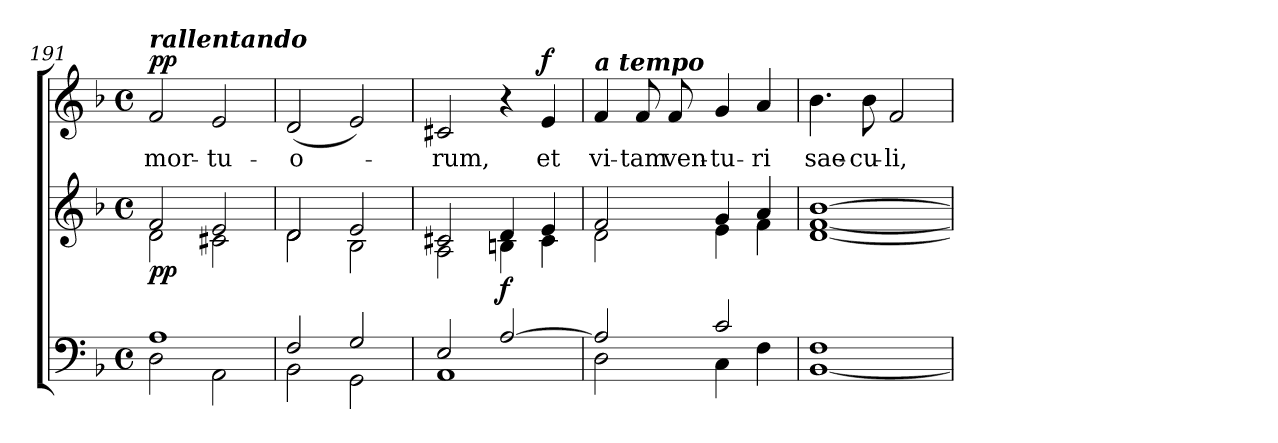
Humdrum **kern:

**kern	**kern	**dynam	**kern	**text	**dynam
*part2	*part2	*part2	*part1	*part1	*part1
*staff3	*staff2	*staff2/3	*staff1	*staff1	*staff1
*clefF4	*clefG2	*	*clefG2	*	*
*k[b-]	*k[b-]	*	*k[b-]	*	*
*F:	*F:	*	*F:	*	*
*M4/4	*M4/4	*	*M4/4	*	*
*met(c)	*met(c)	*	*met(c)	*	*
=191	=191	=191	=191	=191	=191
*^	*^	*	*	*	*
!	!	!	!	!	!LO:TX:a:Bi:t=rallentando	!	!
!	!	!	!	!LO:DY:b	!	!LO:LY:b	!LO:DY:a
1A	2D\	2f/	2d\	pp	2f/	mor-	pp
!	!	!	!	!	!	!LO:LY:b	!
.	2AA\	2e/	2c#X\	.	2e/	-tu-	.
!!LO:PB:g=z
=192	=192	=192	=192	=192	=192	=192	=192
!	!	!	!	!	!	!LO:LY:b	!
2F/	2BB-\	2d/	2d\	.	(<2d/	-o-	.
2G/	2GG\	2e/	2B-\	.	2e/)	.	.
=193	=193	=193	=193	=193	=193	=193	=193
!	!	!	!	!	!	!LO:LY:b	!
2E/	1AA	2c#X/	2A\	.	2c#X/	-rum,	.
!	!	!	!	!LO:DY:b	!	!	!
[>2A/	.	4d/	4Bn\	f	4r	.	.
!	!	!	!	!	!	!LO:LY:b	!LO:DY:a
.	.	4e/	4c#\	.	4e/	et	f
=194	=194	=194	=194	=194	=194	=194	=194
!	!	!	!	!	!LO:TX:a:Bi:t=a tempo	!	!
!	!	!	!	!	!	!LO:LY:b	!
2A/]	2D\	2f/	2d\	.	4f/	vi-	.
!	!	!	!	!	!	!LO:LY:b	!
.	.	.	.	.	8f/	-tam	.
!	!	!	!	!	!	!LO:LY:b	!
.	.	.	.	.	8f/	ven-	.
!	!	!	!	!	!	!LO:LY:b	!
2c/	4C\	4g/	4e\	.	4g/	-tu-	.
!	!	!	!	!	!	!LO:LY:b	!
.	4F\	4a/	4f\	.	4a/	-ri	.
=195	=195	=195	=195	=195	=195	=195	=195
!	!	!	!	!	!	!LO:LY:b	!
1F	[<1BB-	[>1b-	[<1d [<1f	.	4.b-\	sae-	.
!	!	!	!	!	!	!LO:LY:b	!
.	.	.	.	.	8b-\	-cu-	.
!	!	!	!	!	!	!LO:LY:b	!
.	.	.	.	.	2f/	-li,	.
*v	*v	*	*	*	*	*	*
*	*v	*v	*	*	*	*
=	=	=	=	=	=
*-	*-	*-	*-	*-	*-
